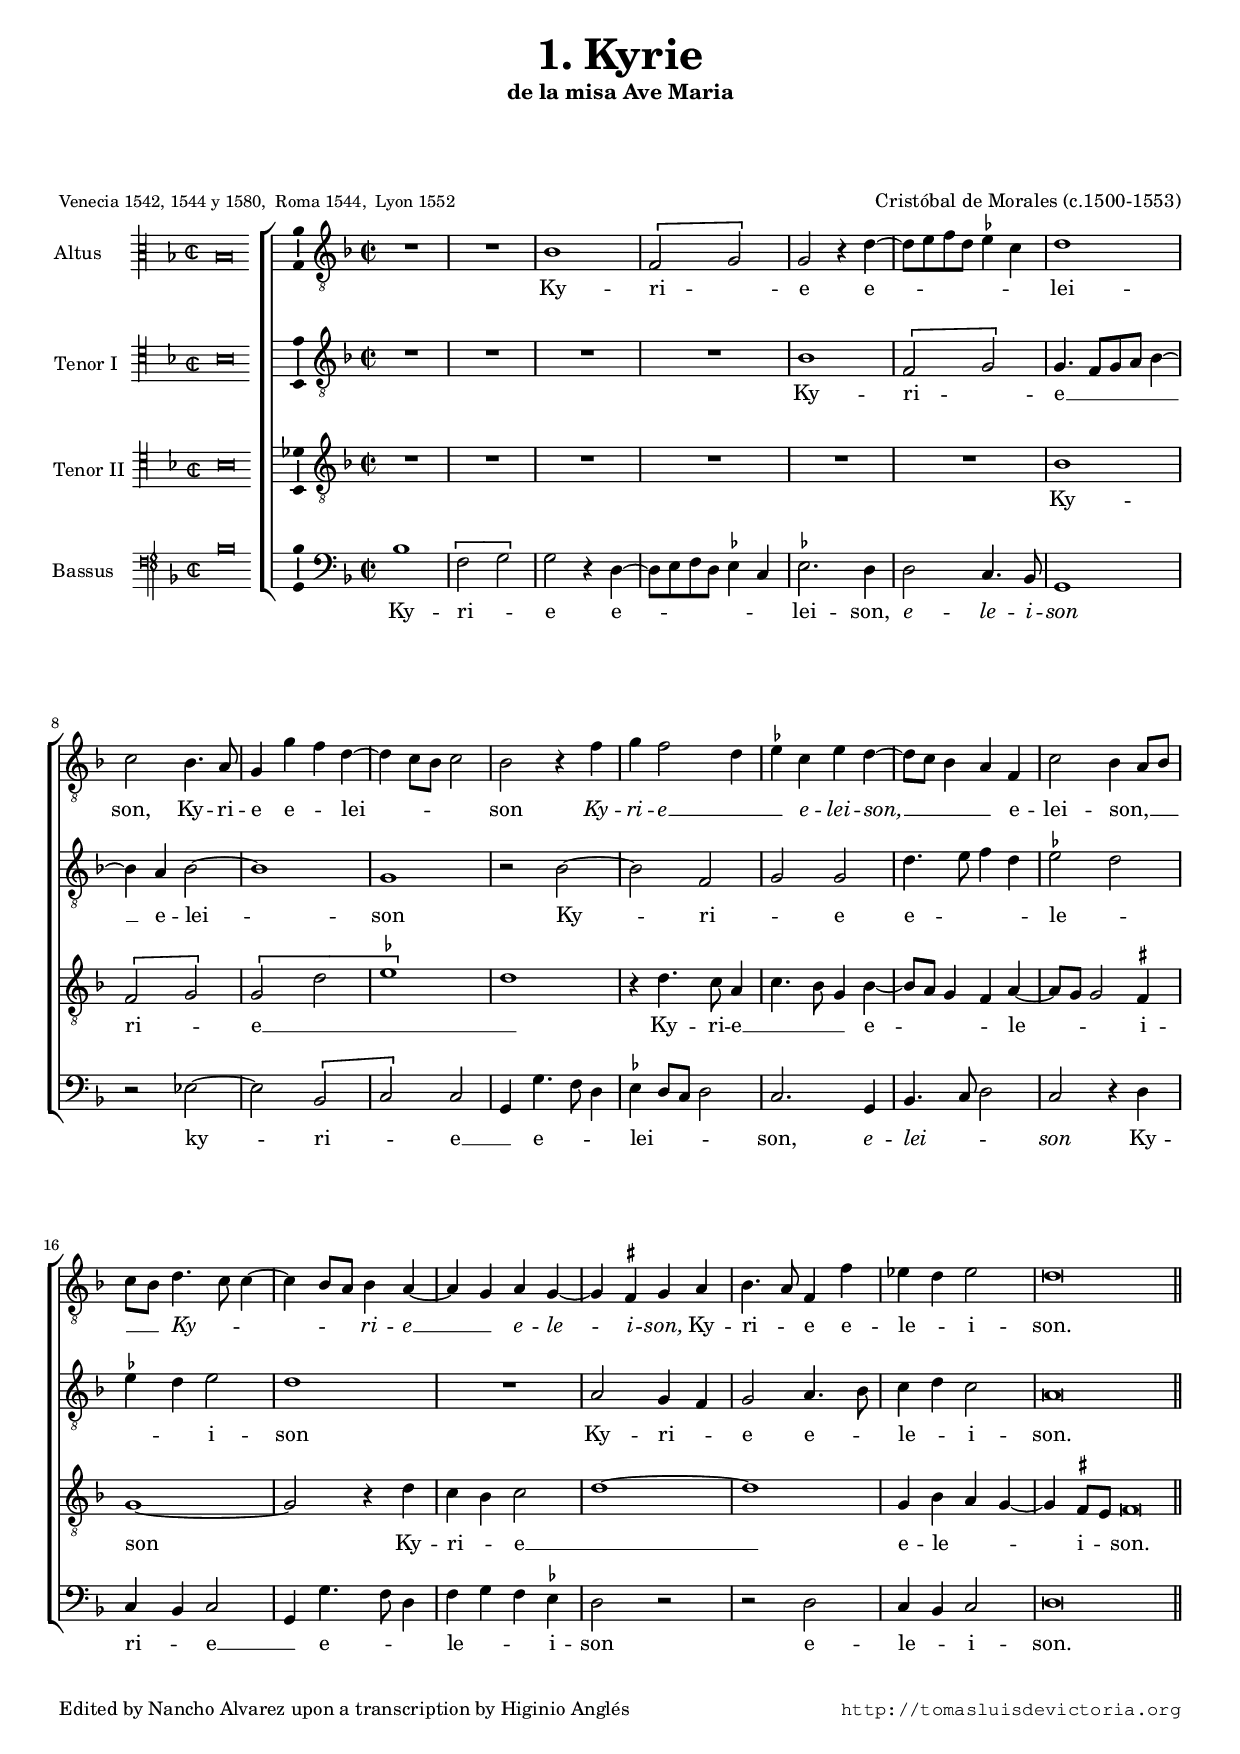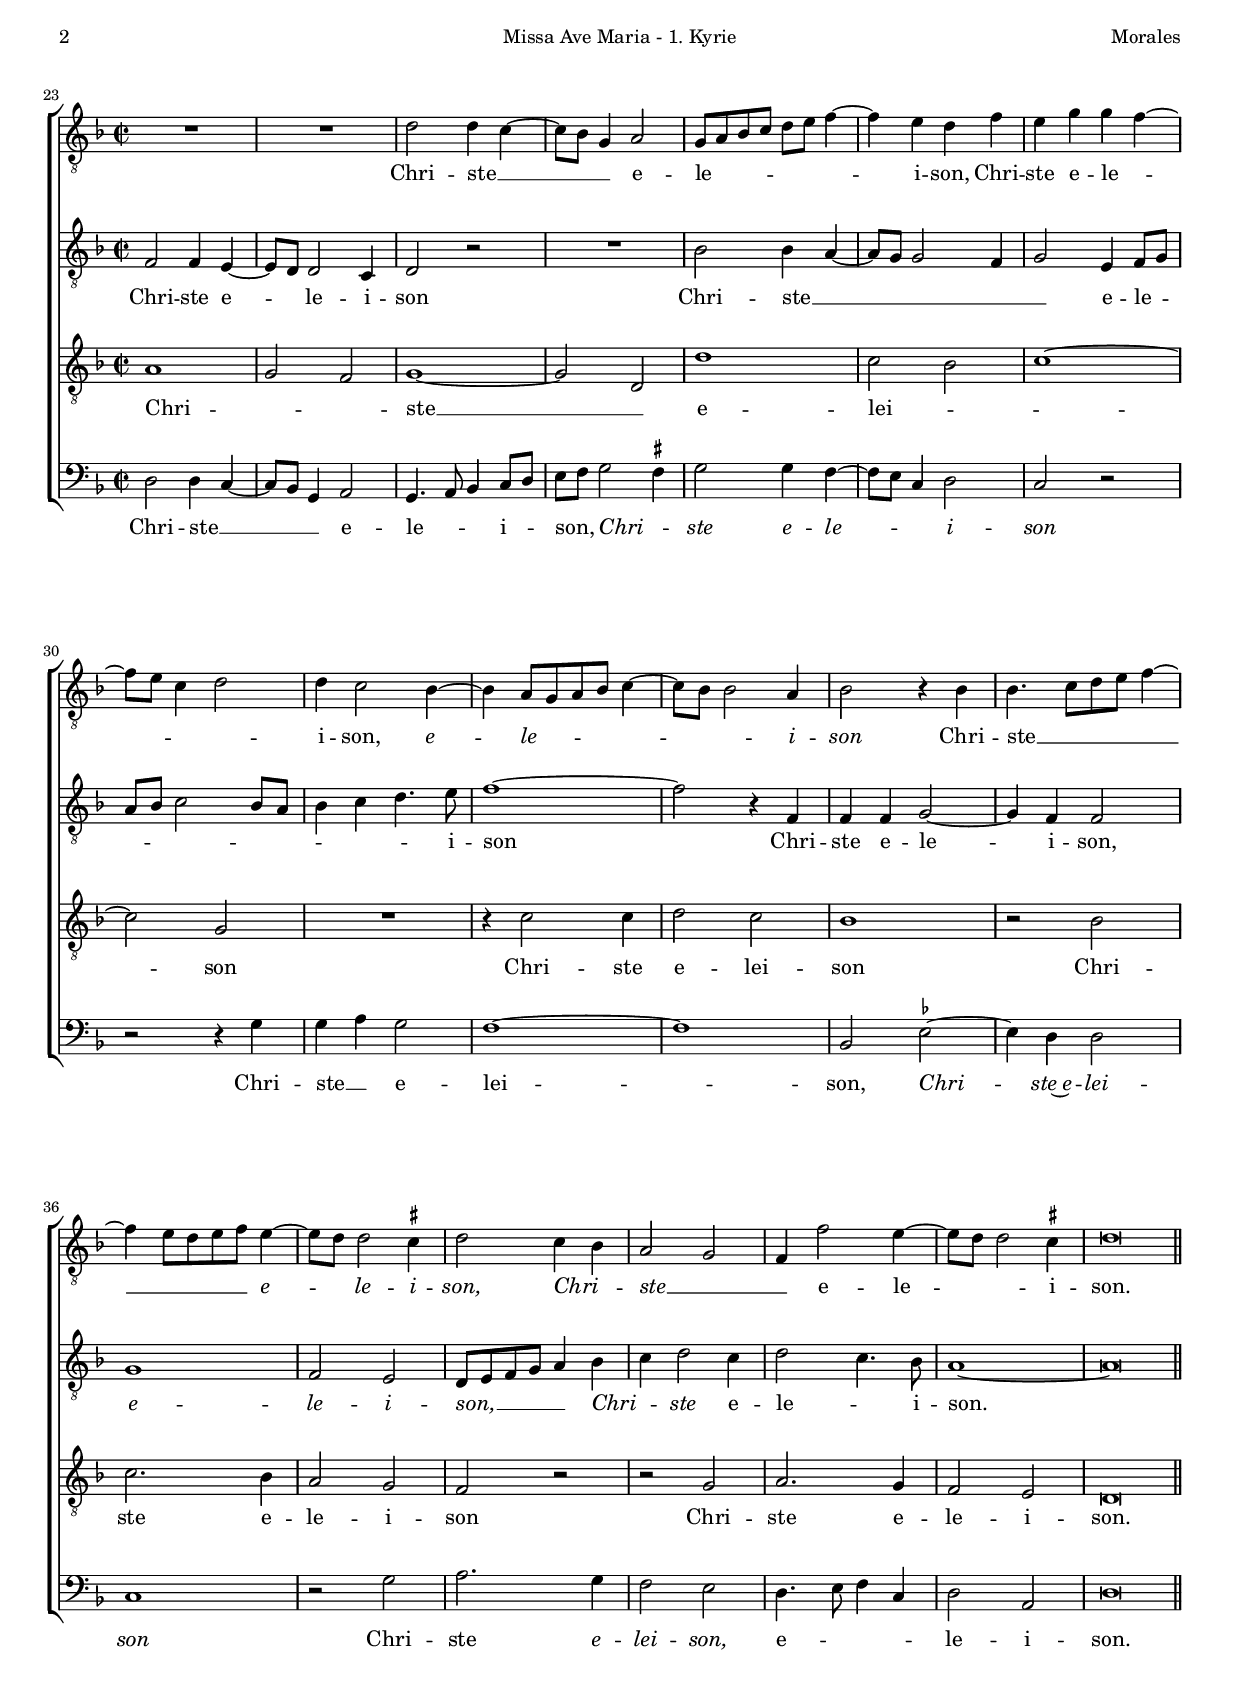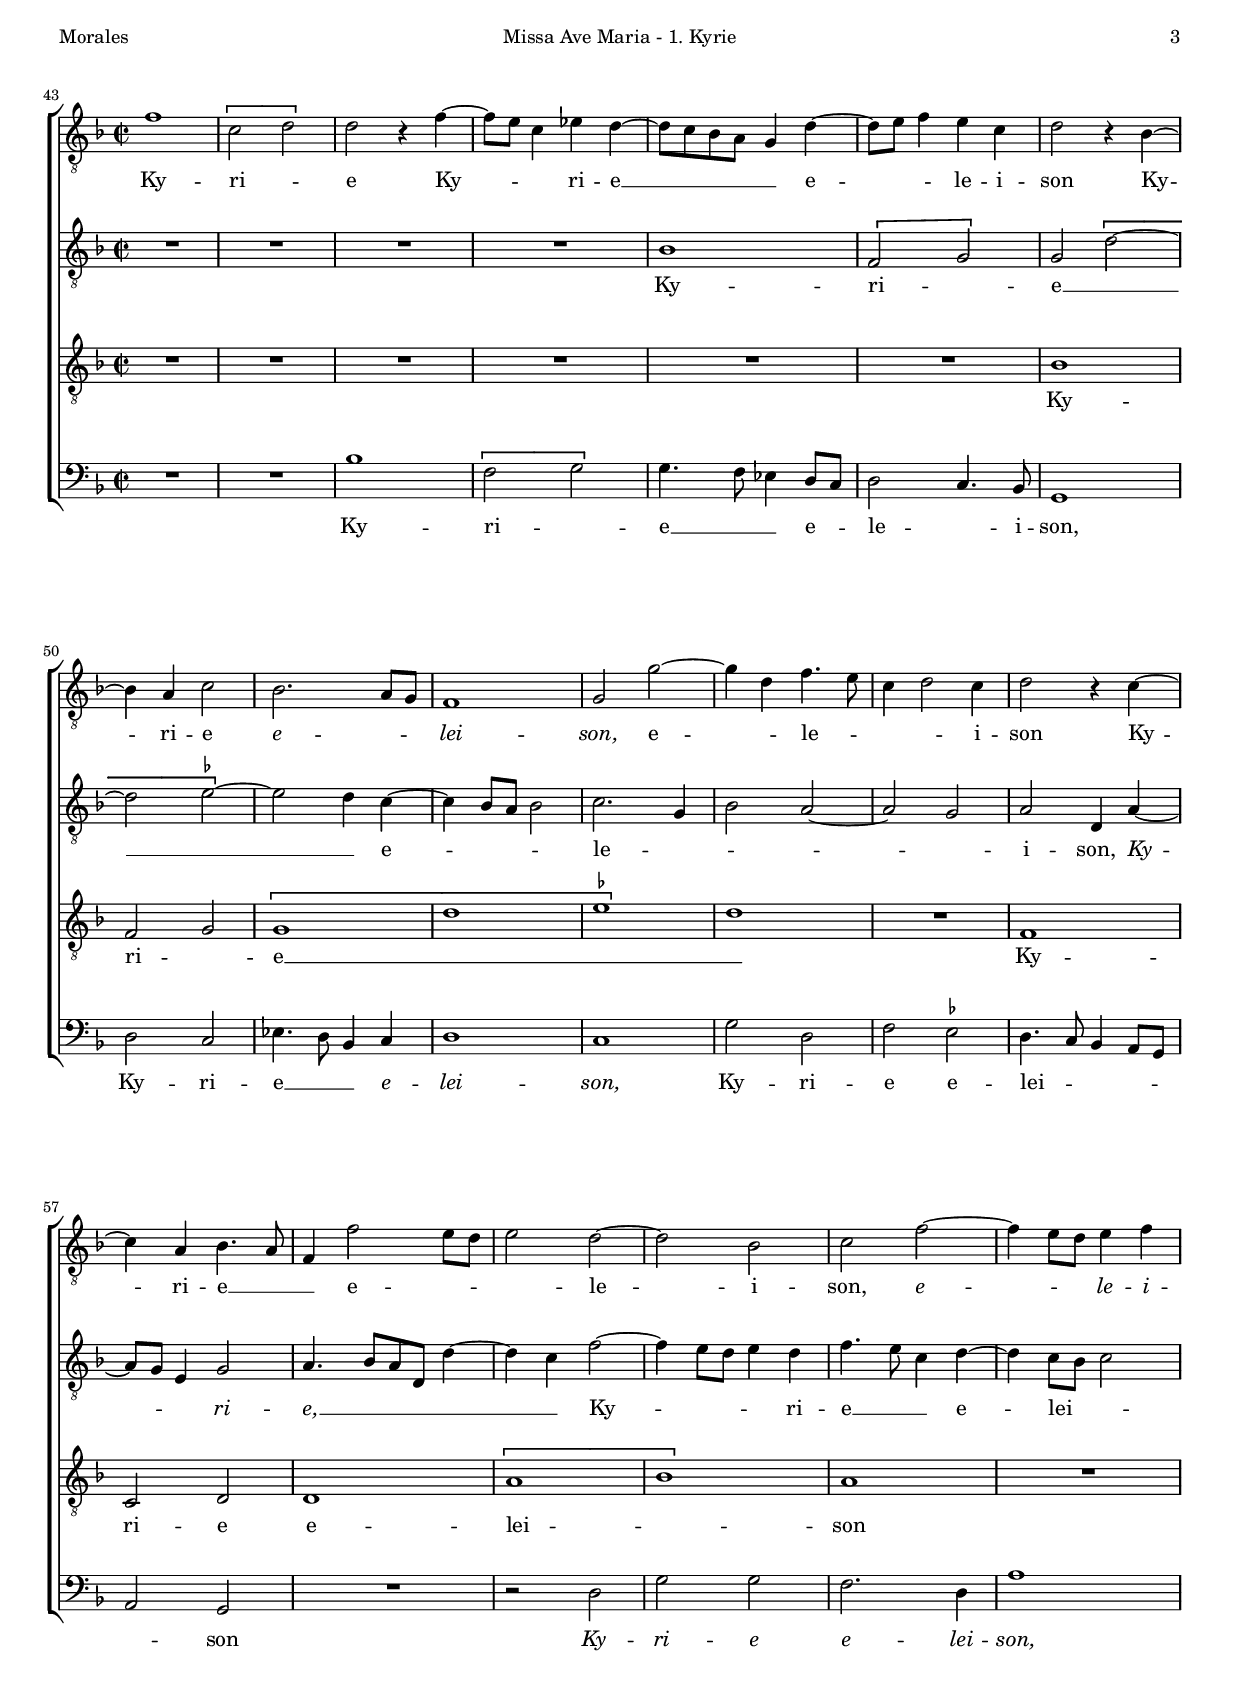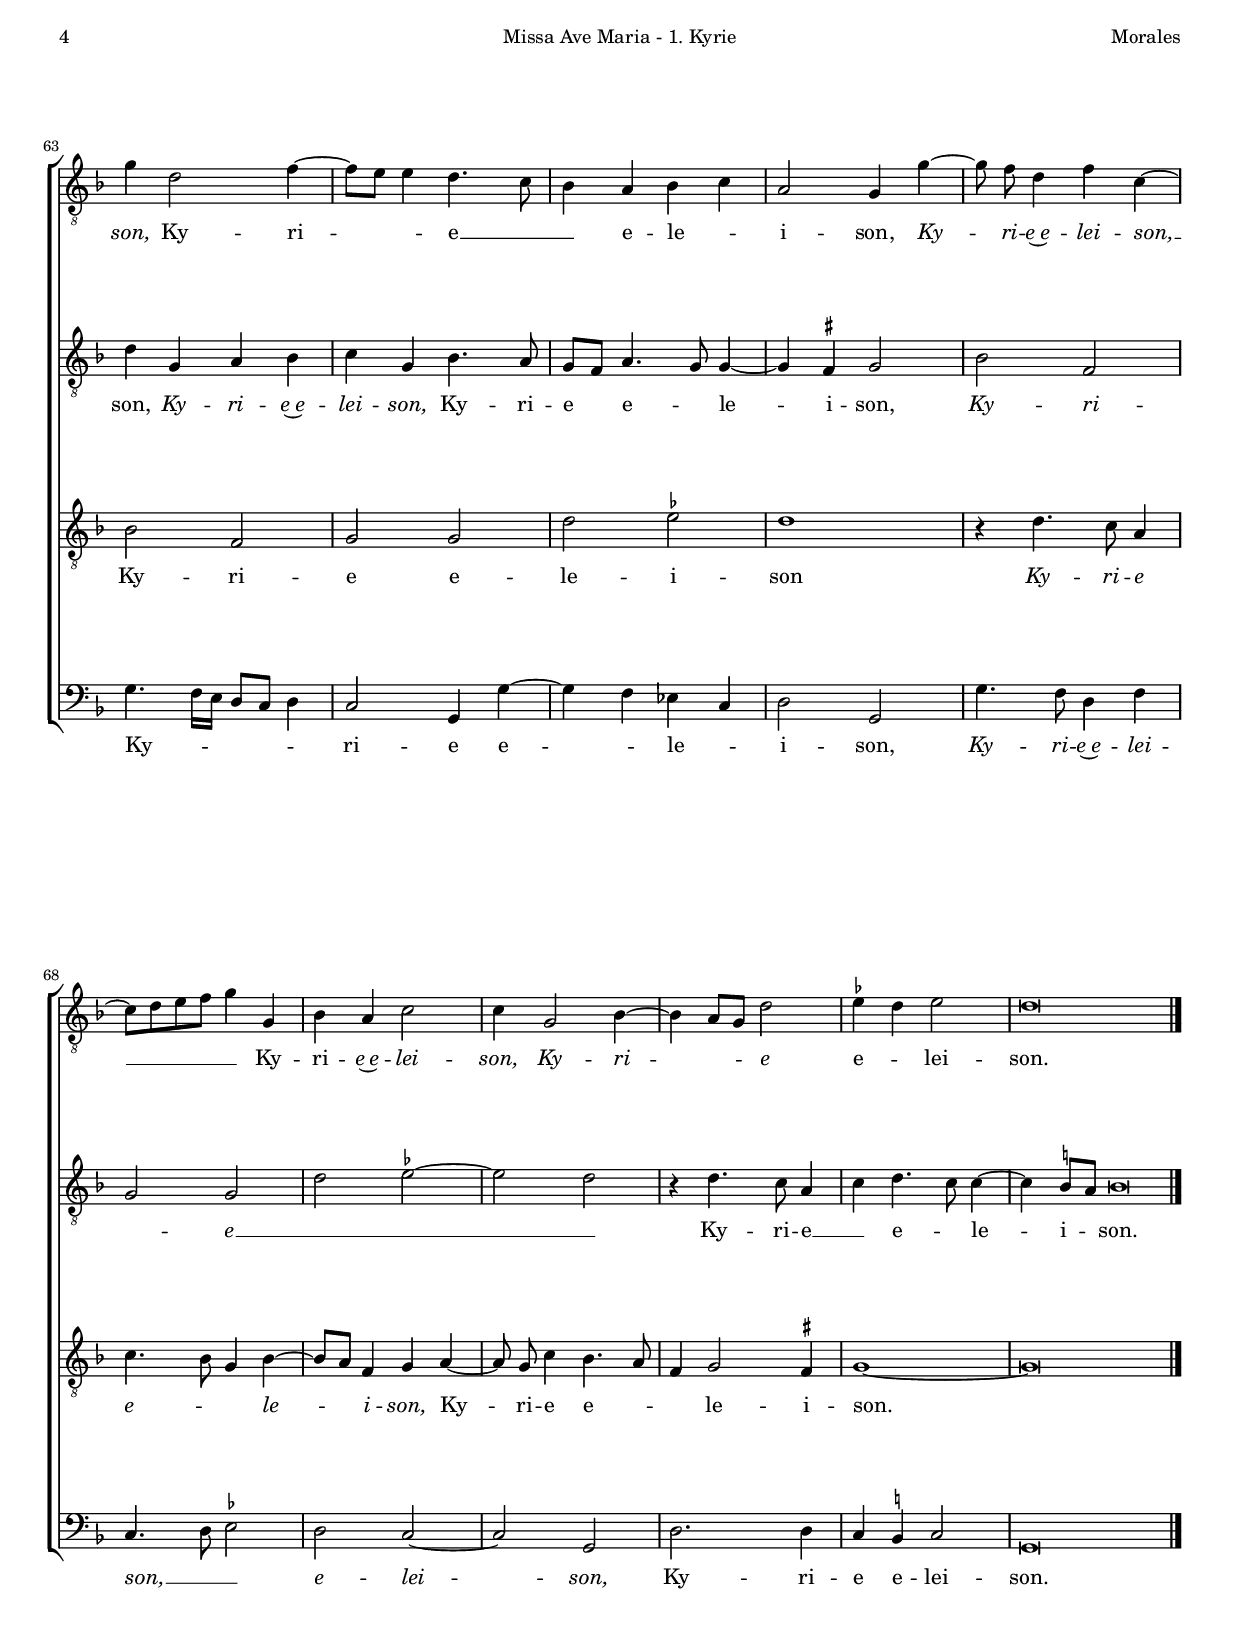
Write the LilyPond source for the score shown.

\version "2.24.0"

#(set-default-paper-size "a4")
#(set-global-staff-size 16.5)
#(ly:set-option 'point-and-click #f)
%mobile -s15.2 -i3.3

italicas=\override LyricText.font-shape = #'italic
rectas=\override LyricText.font-shape = #'upright
ss=\once \set suggestAccidentals = ##t
incipitwidth = 20
mt=#(define-music-function (offset) (number?) ; move lyric text
      #{ \once \override LyricText.X-offset = -$offset #})


htitle="Missa Ave Maria - 1. Kyrie"
hcomposer="Morales"

\header {
	title=\markup{\fontsize #3 "1. Kyrie"}
	subtitle="de la misa Ave Maria"
	subsubtitle=\markup{\null \vspace #3 }
	composer="Cristóbal de Morales (c.1500-1553)"
        pdfauthor=\composer
	%opus="(-)"
	poet=\markup{\smaller "Venecia 1542, 1544 y 1580,  Roma 1544,  Lyon 1552"} 
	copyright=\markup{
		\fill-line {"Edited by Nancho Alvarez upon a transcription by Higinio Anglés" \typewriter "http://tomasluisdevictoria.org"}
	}
%	tagline=""
}

global={\key f \major \time 2/2 \skip 1*22 \bar "||" \pageBreak
	\override Score.TimeSignature.break-visibility = #'#(#f #t #t)
		\time 2/2 \skip 1*20 \bar "||" \break
		\time 2/2 \skip 1*31 \bar "|."

}


cantus=\relative c'{
	R1*2
	bes1
	\[f2 g\]
	g2 r4 d' ~
	d8 e f d \ss ees4 c
	d1
	c2 bes4. a8
	g4 g' f d ~
	d c8 bes c2
	bes2 r4 f'
	g4 f2 d4
	\ss ees c ees d ~
	d8 c bes4 a f
	c'2 bes4 a8 bes
	c bes d4. c8 c4 ~
	c bes8 a bes4 a ~
	a g a g ~
	g \ss fis g a
	bes4. a8 f4 f'
	ees4 d ees2
	d\breve*1/2
	R1*2
	d2 d4 c ~
	c8 bes g4 a2
	g8 a bes c d e f4 ~
	f4 e d f
	e g g f ~
	f8 e c4 d2
	d4 c2 bes4 ~
	bes a8[ g a bes] c4 ~
	c8 bes bes2 a4
	bes2 r4 bes
	bes4. c8[ d e] f4 ~
	f e8[ d e f] e4 ~
	e8 d d2 \ss cis4
	d2 c4 bes
	a2 g
	f4 f'2 e4 ~
	e8 d d2 \ss cis4
	d\breve*1/2
	f1
	\[c2 d\]
	d2 r4 f ~
	f8 e c4 ees d ~
	d8 c bes a g4 d' ~
	d8 e f4 e c
	d2 r4 bes ~
	bes a c2
	bes2. a8 g
	f1 
	g2 g' ~
	g4 d f4. e8
	c4 d2 c4
	d2 r4 c ~
	c a bes4. a8
	f4 f'2 e8 d
	e2 d ~
	d bes
	c f ~
	f4 e8 d e4 f % CSIC \ss fis 
	g4 d2 f4 ~
	f8 e e4 d4. c8
	bes4 a bes c
	a2 g4 g' ~
	g8 \noBeam f d4 f c ~
	c8 d e f g4 g,
	bes4 a c2
	c4 g2 bes4 ~
	bes a8 g d'2
	\ss ees4 d ees2
	d\breve*1/2
}

altus=\relative c'{
	R1*4
	bes1
	\[f2 g\]
	g4. f8[ g a] bes4 ~
	bes a bes2 ~
	bes1
	g
	r2 bes ~
	bes2 f
	g g
	d'4. e8 f4 d
	\ss es2 d
	\ss ees4 d ees2
	d1
	R1
	a2 g4 f4 % CSIC \ss fis
	g2 a4. bes8
	c4 d c2
	a\breve*1/2
	f2 f4 e ~
	e8 d d2 c4
	d2 r
	R1
	bes'2 bes4 a ~
	a8 g g2 f4 
	g2 e4 f8 g
	a bes c2 bes8 a
	bes4 c d4. e8
	f1 ~
	f2 r4 f,
	f f g2 ~
	g4 f f2
	g1
	f2 e
	d8 e f g a4 bes
	c4 d2 c4 % CSIC \ss cis 
	d2 c4. bes8
	a1 ~
	a\breve*1/2
	R1*4
	bes1
	\[f2 g\]
	g2 \[d' ~
	d \ss ees ~ \]
	ees d4 c ~
	c bes8 a bes2 % CSIC \ss b\ss b 
	c2. g4
	bes2 a ~
	a g
	a d,4 a' ~
	a8 g e4 g2
	a4. bes8[ a d,] d'4 ~
	d4 c f2 ~
	f4 e8 d e4 d
	f4. e8 c4 d ~
	d c8 bes c2
	d4 g, a bes
	c4 g bes4. a8
	g f a4. g8 g4 ~
	g \ss fis g2
	bes f
	g g
	d' \ss ees ~
	ees d
	r4 d4. c8 a4
	c d4. c8 c4 ~
	c \ss b8 a b\breve*1/4
	
}

tenor=\relative c'{
	R1*5
	R1
	bes1
	\[f2 g\]
	\[g d'
	\ss ees1\]
	d1
	r4 d4. c8 a4
	c4. bes8 g4 bes ~
	bes8 a g4 f a ~
	a8 g g2 \ss fis4
	g1 ~
	g2 r4 d' 
	c bes c2
	d1 ~
	d
	g,4 bes a g ~
	g \ss fis8 e fis\breve*1/4
	a1
	g2 f % CSIC \ss fis 
	g1 ~
	g2 d
	d'1
	c2 bes
	c1 ~
	c2 g
	R1
	r4 c2 c4
	d2 c
	bes1
	r2 bes
	c2. bes4
	a2 g
	f2 r
	r g
	a2. g4
	f2 e
	d\breve*1/2
	R1*6
	bes'1
	f2 g 
	\[g1
	d'
	\ss ees\]
	d1
	R1
	f,
	c2 d
	d1
	\[a'
	bes\]
	a
	R1
	bes2 f
	g2 g
	d' \ss ees
	d1
	r4 d4. c8 a4
	c4. bes8 g4 bes ~
	bes8 a f4 g a ~ % CSIC \ss fis 
	a8 \noBeam g c4 bes4. a8 
	f4 g2 \ss fis4 % CSIC \ss fis \ss fis
	g1 ~
	g\breve*1/2
}

bassus=\relative c'{
	bes1
	\[f2 g\]
	g2 r4 d ~
	d8 e f d \ss ees4 c
	\ss ees2. d4
	d2 c4. bes8
	g1
	r2 ees'2 ~
	ees \[bes
	c\] c
	g4 g'4. f8 d4
	\ss ees4 d8 c d2
	c2. g4
	bes4. c8 d2
	c r4 d
	c bes c2
	g4 g'4. f8 d4
	f g f \ss ees
	d2 r
	r d
	c4 bes c2
	d\breve*1/2
	d2 d4 c ~
	c8 bes g4 a2
	g4. a8 bes4 c8 d
	e f g2 \ss fis4  
	g2 g4 f ~
	f8 e c4 d2
	c r
	r r4 g'
	g a g2
	f1 ~
	f1
	bes,2 \ss ees ~
	ees4 d d2
	c1
	r2 g'
	a2. g4
	f2 e
	d4. e8 f4 c
	d2 a
	d\breve*1/2
	R1*2
	bes'1
	\[f2 g\]
	g4. f8 ees4 d8 c
	d2 c4. bes8
	g1
	d'2 c
	ees4. d8 bes4 c
	d1
	c
	g'2 d
	f \ss ees
	d4. c8 bes4 a8 g
	a2 g
	R1
	r2 d'
	g g
	f2. d4
	a'1
	g4. f16 e d8 c d4
	c2 g4 g' ~
	g f ees c
	d2 g,
	g'4. f8 d4 f
	c4. d8 \ss ees2
	d2 c ~
	c g
	d'2. d4 
	c4 \ss b c2
	g\breve*1/2
}

textocantus=\lyricmode{
Ky -- ri -- _ e e -- _ _ _ _ _ lei -- son,
Ky -- ri -- e e -- _ lei -- _ _ _ son
\italicas 
Ky -- ri -- e __ _ _ e -- lei -- son, __ _ _ _ 
\rectas 
e -- lei -- son, __ _ _ _ _ 
\italicas 
Ky -- _ _ _ _ ri -- e __ _ e -- le -- i -- son,
\rectas 
Ky -- ri -- _ e e -- le -- _ i -- son.
Chri -- ste __ _ _ _ e -- le -- _ _ _ _ _ _ i -- son,
Chri -- ste e -- le -- _ _ _ _ i -- son,
\italicas 
e -- le -- _ _ _ _ _ _ i -- son
\rectas 
Chri -- ste __ _ _ _ _ _ _ _ _ \italicas 
e -- _ le -- i -- son,
Chri -- _ ste __ _ _ 
\rectas 
e -- le -- _ _ i -- son.
Ky -- ri -- _ e
Ky -- _ _ ri -- e __ _ _ _ _ e -- _ _ le -- i -- son
Ky -- ri -- e 
\italicas 
e -- _ _ lei -- son,
\rectas 
e -- _ le -- _ _ _ i -- son
Ky -- ri -- e __ _ _ e -- _ _ _ le -- i -- son,
\italicas 
e -- _ _ le -- i -- son,
\rectas 
Ky -- ri -- _ _ e __ _ _ e -- le -- _ i -- son,
\italicas 
Ky -- ri -- e~e -- lei -- son, __ _ _ _ _ 
\rectas 
Ky -- ri -- \italicas e~e -- lei -- son,
Ky -- ri -- _ _ e
\rectas 
e -- _ lei -- son.
}

textoaltus=\lyricmode{
Ky -- ri -- _ e __ _ _ _ _ e -- lei -- son
Ky -- ri -- _ e e -- _ _ _ le -- _ _ _ i -- son
Ky -- ri -- _ e e -- _ le -- _ i -- son.
Chri -- ste e -- _ le -- i -- son
Chri -- ste __ _ _ _ _ _ e -- le -- _ _ _ _ _ _ _ _ _ i -- son
Chri -- ste e -- le -- i -- son,
\italicas 
e -- le -- i -- son, __ _ _ _ _ 
Chri -- _ ste 
\rectas 
e -- le -- _ i -- son.
Ky -- ri -- _ e __ _ _ _ e -- _ _ _ le -- _ _ _ _ i -- son,
\italicas 
Ky -- _ _ ri -- e, __ _ _ _ _ _ 
\rectas 
Ky -- _ _ _ ri -- e __ _ _ e -- lei -- _ _ son,
\italicas 
Ky -- ri -- e~e -- lei -- son,
\rectas 
Ky -- ri -- e _ e -- _ le -- i -- son,
\italicas 
Ky -- ri -- _ e __ _ _ _ 
\rectas 
Ky -- ri -- e __ _ e -- _ le -- i -- _ son.
}

textotenor=\lyricmode{
Ky -- ri -- _ e __ _ _ _
Ky -- ri -- e __ _ _ _ e -- _ _ _ le -- _ _ i -- son
Ky -- ri -- _ e __ _ e -- le -- _ _ i -- _ son.
Chri -- _ _ ste __ _ e -- lei -- _ _ son
Chri -- ste e -- lei -- son
Chri -- ste e -- le -- i -- son
Chri -- ste e -- le -- i -- son.
Ky -- ri -- _ e __ _ _ _
Ky -- ri -- e e -- lei -- _ son
Ky -- ri -- e e -- le -- i -- son
\italicas 
Ky -- ri -- e e -- _ _ le -- _ i -- son,
\rectas 
Ky -- ri -- e e -- _ _ le -- i -- son.
}

textobassus=\lyricmode{
Ky -- ri -- _ e e -- _ _ _ _ _ lei -- son,
\italicas 
e -- le -- i -- son
\rectas 
ky -- ri -- _ e __ _ 
e -- _ _ lei -- _ _ _ son,
\italicas e -- lei -- _ _ son
\rectas 
Ky -- ri -- _ e __ _ e -- _ _ le -- _ _ i -- son
e -- le -- _ i -- son.
Chri -- ste __ _ _ _ e -- le -- _ _ i -- _ son, _
\italicas 
Chri -- _ ste e -- le -- _ _ i -- son
\rectas 
Chri -- ste __ _ e -- lei -- son,
\italicas 
Chri -- ste~e -- lei -- son
\rectas 
Chri -- ste \italicas e -- lei -- son,
\rectas 
e -- _ _ _ le -- i -- son.
Ky -- ri -- _ e __ _ _ e -- _ le -- _ i -- son,
Ky -- ri -- e __ _ _ 
\italicas 
e -- lei -- son,
\rectas 
Ky -- ri -- e e -- lei -- _ _ _ _ _ son
\italicas 
Ky -- ri -- e e -- lei -- son,
\rectas 
Ky -- _ _ _ _ _ ri -- e e -- _ le -- _ i -- son,
\italicas 
Ky -- ri -- e~e -- lei -- son, __ _ _ 
e -- lei -- son,
\rectas
Ky -- ri -- e e -- lei -- son.
}


incipitcantus=\markup{
	\score{
		{ 
		\set Staff.instrumentName="Altus     "
		\override NoteHead.style = #'neomensural
		\override Staff.TimeSignature.style = #'neomensural
		\cadenzaOn 
		\clef "petrucci-c3"
		\key f \major
		\time 2/2
		bes\breve
		} 
	\layout { line-width=\incipitwidth indent = 0 }
	}
}

incipitaltus=\markup{
	\score{
		{ 
		\set Staff.instrumentName="Tenor I  "
		\override NoteHead.style = #'neomensural 
		\override Staff.TimeSignature.style = #'neomensural
		\cadenzaOn 
		\clef "petrucci-c4"
		\key f \major
		\time 2/2
		bes\breve
		} 
	\layout { line-width=\incipitwidth indent = 0 }
	}
}


incipittenor=\markup{
	\score{
		{ 
		\set Staff.instrumentName="Tenor II "
		\override NoteHead.style = #'neomensural 
		\override Staff.TimeSignature.style = #'neomensural
		\cadenzaOn 
		\clef "petrucci-c4"
		\key f \major
		\time 2/2
		bes\breve
		} 
	\layout { line-width=\incipitwidth indent=0 }
	}
}

incipitbassus=\markup{
	\score{
		{ 
		\set Staff.instrumentName="Bassus   "
		\override NoteHead.style = #'neomensural
		\override Staff.TimeSignature.style = #'neomensural
		\cadenzaOn 
		\clef "petrucci-f4"
		\key f \major
		\time 2/2
		bes\breve
		} 
	\layout { line-width=\incipitwidth indent = 0 }
	}
}


\score {\transpose c' c'{
\new ChoirStaff<<

	\new Staff <<\global
	\new Voice="v1" {
		\set Staff.instrumentName=\incipitcantus
		\clef "G_8"
		\cantus }
	\new Lyrics \lyricsto "v1" {\textocantus }
	>>

	\new Staff <<\global
	\new Voice="v2" {
		\set Staff.instrumentName=\incipitaltus
		\clef "G_8"
		\altus }
	\new Lyrics \lyricsto "v2" {\textoaltus }
	>>
	
	\new Staff <<\global
	\new Voice="v3" {
		\set Staff.instrumentName=\incipittenor
		\clef "G_8"
		\tenor }
	\new Lyrics \lyricsto "v3" {\textotenor }
	>>

	\new Staff <<\global
	\new Voice="v4" {
		\set Staff.instrumentName=\incipitbassus
		\clef "bass"
		\bassus }
	\new Lyrics \lyricsto "v4" {\textobassus }
	>>
	
>>

	} % transpose

\layout{ 
	\context {\Lyrics 
		\override VerticalAxisGroup.staff-affinity = #UP
		\override VerticalAxisGroup.nonstaff-relatedstaff-spacing =
			#'((basic-distance . 0) (minimum-distance . 0) (padding . 1))
		\override LyricText.font-size = #1.2
		\override LyricHyphen.minimum-distance = #0.5
	}
	\context {\Score 
		\override BarNumber.padding = #2 
	}
	\context {\Voice 
		%melismaBusyProperties = #'()
		%autoBeaming = ##f
	}
	%\context { \Staff \RemoveEmptyStaves }
	\context {\Staff 
		\override VerticalAxisGroup.staff-staff-spacing =
			#'((basic-distance . 11) (minimum-distance . 0) (padding . 1))
		\consists Ambitus_engraver 
		\override LigatureBracket.padding = #1
	}
}

%\midi {}

}


\paper{
	evenHeaderMarkup=\markup  \fill-line { \fromproperty #'page:page-number-string \htitle \hcomposer }
	oddHeaderMarkup= \markup  \fill-line { \unless \on-first-page \hcomposer \unless \on-first-page \htitle \unless \on-first-page \fromproperty #'page:page-number-string }
	%system-count=12
        page-count = 4
        %systems-per-page = 3
	ragged-last-bottom = ##f
	indent=3.6\cm
	system-system-spacing =
	#'((basic-distance . 20) (minimum-distance . 0) (padding . 5))
	top-system-spacing = % header
	#'((basic-distance . 10) (minimum-distance . 0) (padding . 0))
	last-bottom-spacing = % footer
	#'((basic-distance . 12) (minimum-distance . 0) (padding . 0))
	%top-markup-spacing #'basic-distance = 0
	markup-system-spacing.basic-distance = 20

}
